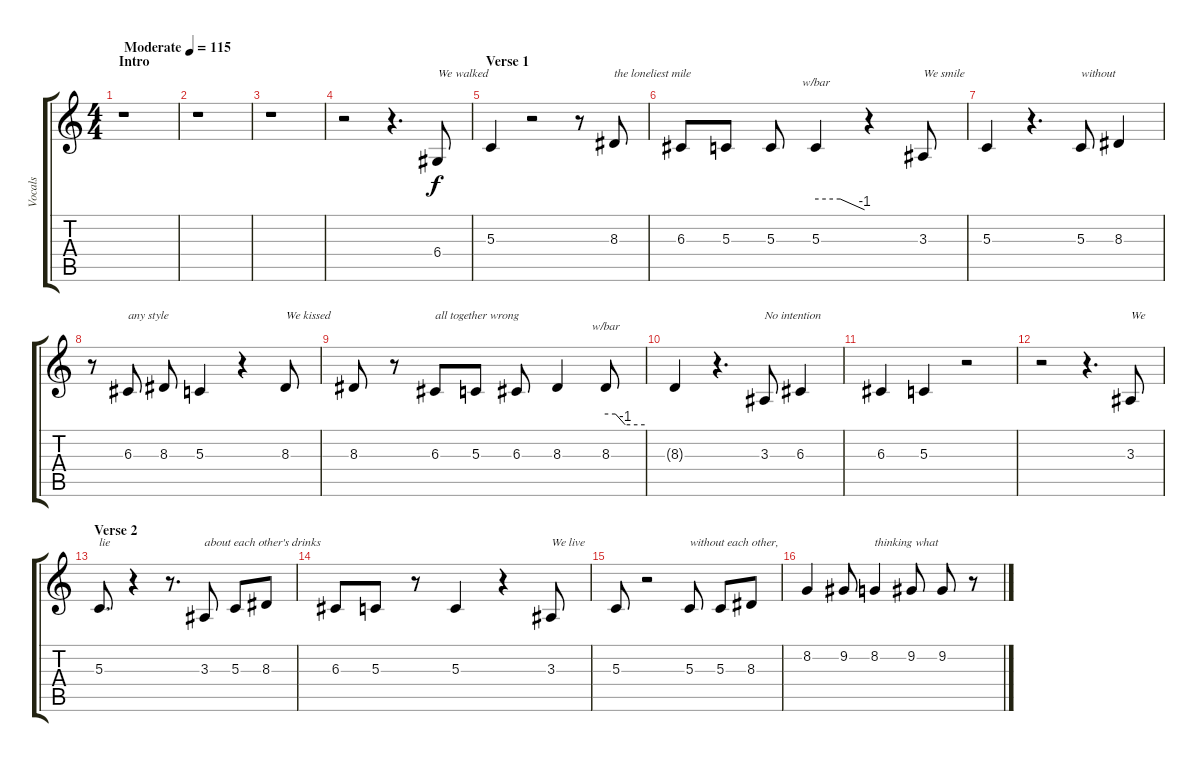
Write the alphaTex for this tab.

\track ("Vocals" "Vocals") {instrument clarinet}
\staff {score tabs}
\tuning (E4 B3 G3 D3 A2 E2) {hide}
\ts (4 4)
\section ("" "Intro")
\tempo (115 "Moderate")
\clef g2
\ks c
r.1{dy f instrument clarinet} |
r.1 |
r.1 |
r.2 r.4{d} 6.4.8{txt "We walked"} |
\section ("" "Verse 1")
5.3.4 r.2 r.8 8.3.8{txt "the loneliest mile"} |
6.3.8 5.3.8 5.3.8 5.3.4{tbe (custom default 0 0 30 0 60 -4)} r.4 3.3.8{txt "We smile"} |
5.3.4 r.4{d} 5.3.8{txt "without"} 8.3.4 |
r.8 6.3.8{txt "any style"} 8.3.8 5.3.4 r.4 8.3.8{txt "We kissed"} |
8.3.8 r.8 6.3.8{txt "all together wrong"} 5.3.8 6.3.8 8.3.4 8.3.8{tbe (custom default 0 0 15 0 30 -4 60 -4)} |
8.3{t}.4 r.4{d} 3.3.8{txt "No intention"} 6.3.4 |
6.3.4 5.3.4 r.2 |
r.2 r.4{d} 3.3.8{txt "We"} |
\section ("" "Verse 2")
5.3.8{d txt "lie"} r.4 r.8{d} 3.3.8{txt "about each other's drinks"} 5.3.8 8.3.8 |
6.3.8 5.3.8 r.8 5.3.4 r.4 3.3.8{txt "We live"} |
5.3.8 r.2 5.3.8{txt "without each other,"} 5.3.8 8.3.8 |
8.2.4 9.2.8 8.2.4{txt "thinking what"} 9.2.8 9.2.8 r.8
